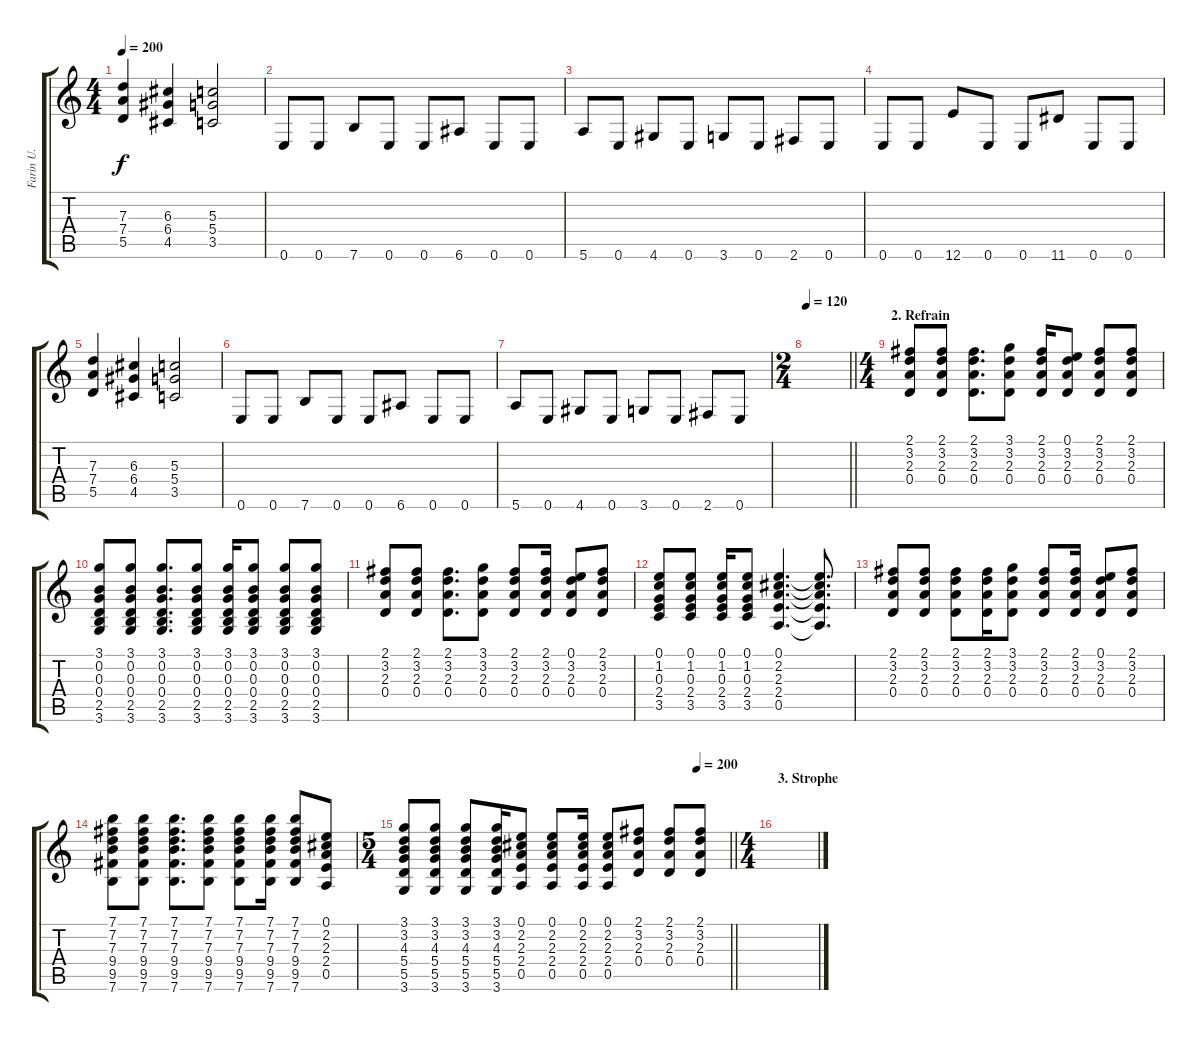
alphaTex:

\track ("Farin U." "Farin U.") {instrument distortionguitar}
\staff {score tabs}
\tuning (E4 B3 G3 D3 A2 E2) {hide}
\ts (4 4)
\tempo 200
\clef g2
\ks c
(7.3 7.4 5.5).4{dy f} (6.3 6.4 4.5).4 (5.3 5.4 3.5).2 |
0.6.8 0.6.8 7.6.8 0.6.8 0.6.8 6.6.8 0.6.8 0.6.8 |
5.6.8 0.6.8 4.6.8 0.6.8 3.6.8 0.6.8 2.6.8 0.6.8 |
0.6.8 0.6.8 12.6.8 0.6.8 0.6.8 11.6.8 0.6.8 0.6.8 |
(7.3 7.4 5.5).4 (6.3 6.4 4.5).4 (5.3 5.4 3.5).2 |
0.6.8 0.6.8 7.6.8 0.6.8 0.6.8 6.6.8 0.6.8 0.6.8 |
5.6.8 0.6.8 4.6.8 0.6.8 3.6.8 0.6.8 2.6.8 0.6.8 |
\ts (2 4)
\tempo 120
\barLineRight lightlight
|
\ts (4 4)
\section ("" "2. Refrain")
(2.1 3.2 2.3 0.4).8 (2.1 3.2 2.3 0.4).8 (2.1 3.2 2.3 0.4).8{d} (3.1 3.2 2.3 0.4).8 (2.1 3.2 2.3 0.4).16 (0.1 3.2 2.3 0.4).8 (2.1 3.2 2.3 0.4).8 (2.1 3.2 2.3 0.4).8 |
(3.1 0.2 0.3 0.4 2.5 3.6).8 (3.1 0.2 0.3 0.4 2.5 3.6).8 (3.1 0.2 0.3 0.4 2.5 3.6).8{d} (3.1 0.2 0.3 0.4 2.5 3.6).8 (3.1 0.2 0.3 0.4 2.5 3.6).16 (3.1 0.2 0.3 0.4 2.5 3.6).8 (3.1 0.2 0.3 0.4 2.5 3.6).8 (3.1 0.2 0.3 0.4 2.5 3.6).8 |
(2.1 3.2 2.3 0.4).8 (2.1 3.2 2.3 0.4).8 (2.1 3.2 2.3 0.4).8{d} (3.1 3.2 2.3 0.4).8 (2.1 3.2 2.3 0.4).8 (2.1 3.2 2.3 0.4).16 (0.1 3.2 2.3 0.4).8 (2.1 3.2 2.3 0.4).8 |
(0.1 1.2 0.3 2.4 3.5).8 (0.1 1.2 0.3 2.4 3.5).8 (0.1 1.2 0.3 2.4 3.5).16 (0.1 1.2 0.3 2.4 3.5).8 (0.1 2.2 2.3 2.4 0.5).4{d} (0.1{t} 2.2{t} 2.3{t} 2.4{t} 0.5{t}).8{d} |
(2.1 3.2 2.3 0.4).8 (2.1 3.2 2.3 0.4).8 (2.1 3.2 2.3 0.4).8 (2.1 3.2 2.3 0.4).16 (3.1 3.2 2.3 0.4).8 (2.1 3.2 2.3 0.4).8 (2.1 3.2 2.3 0.4).16 (0.1 3.2 2.3 0.4).8 (2.1 3.2 2.3 0.4).8 |
(7.1 7.2 7.3 9.4 9.5 7.6).8 (7.1 7.2 7.3 9.4 9.5 7.6).8 (7.1 7.2 7.3 9.4 9.5 7.6).8{d} (7.1 7.2 7.3 9.4 9.5 7.6).8 (7.1 7.2 7.3 9.4 9.5 7.6).8 (7.1 7.2 7.3 9.4 9.5 7.6).16 (7.1 7.2 7.3 9.4 9.5 7.6).8 (0.1 2.2 2.3 2.4 0.5).8 |
\ts (5 4)
\tempo (200 0.9)
\barLineRight lightlight
(3.1 3.2 4.3 5.4 5.5 3.6).8 (3.1 3.2 4.3 5.4 5.5 3.6).8 (3.1 3.2 4.3 5.4 5.5 3.6).8 (3.1 3.2 4.3 5.4 5.5 3.6).16 (0.1 2.2 2.3 2.4 0.5).8 (0.1 2.2 2.3 2.4 0.5).8 (0.1 2.2 2.3 2.4 0.5).16 (0.1 2.2 2.3 2.4 0.5).8 (2.1 3.2 2.3 0.4).8 (2.1 3.2 2.3 0.4).8 (2.1 3.2 2.3 0.4).8 |
\ts (4 4)
\section ("" "3. Strophe")
